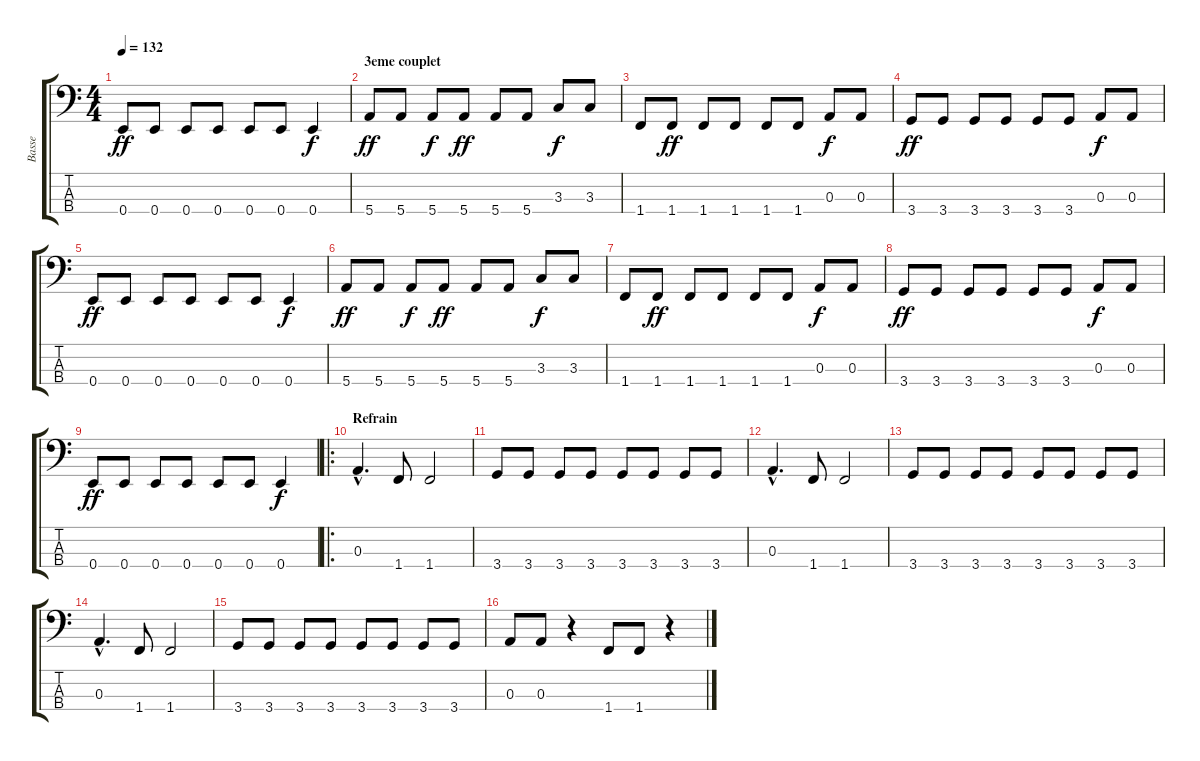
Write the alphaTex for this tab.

\track ("Basse" "Basse") {instrument electricbassfinger}
\staff {score tabs}
\tuning (G2 D2 A1 E1) {hide}
\ts (4 4)
\tempo 132
\clef f4
\ks c
0.4.8{dy ff} 0.4.8 0.4.8 0.4.8 0.4.8 0.4.8 0.4.4{dy f} |
\section ("" "3eme couplet")
5.4.8{dy ff} 5.4.8 5.4.8{dy f} 5.4.8{dy ff} 5.4.8 5.4.8 3.3.8{dy f} 3.3.8 |
1.4.8 1.4.8{dy ff} 1.4.8 1.4.8 1.4.8 1.4.8 0.3.8{dy f} 0.3.8 |
3.4.8{dy ff} 3.4.8 3.4.8 3.4.8 3.4.8 3.4.8 0.3.8{dy f} 0.3.8 |
0.4.8{dy ff} 0.4.8 0.4.8 0.4.8 0.4.8 0.4.8 0.4.4{dy f} |
5.4.8{dy ff} 5.4.8 5.4.8{dy f} 5.4.8{dy ff} 5.4.8 5.4.8 3.3.8{dy f} 3.3.8 |
1.4.8 1.4.8{dy ff} 1.4.8 1.4.8 1.4.8 1.4.8 0.3.8{dy f} 0.3.8 |
3.4.8{dy ff} 3.4.8 3.4.8 3.4.8 3.4.8 3.4.8 0.3.8{dy f} 0.3.8 |
0.4.8{dy ff} 0.4.8 0.4.8 0.4.8 0.4.8 0.4.8 0.4.4{dy f} |
\ro
\section ("" "Refrain")
0.3{hac}.4{d} 1.4.8 1.4.2 |
3.4.8 3.4.8 3.4.8 3.4.8 3.4.8 3.4.8 3.4.8 3.4.8 |
0.3{hac}.4{d} 1.4.8 1.4.2 |
3.4.8 3.4.8 3.4.8 3.4.8 3.4.8 3.4.8 3.4.8 3.4.8 |
0.3{hac}.4{d} 1.4.8 1.4.2 |
3.4.8 3.4.8 3.4.8 3.4.8 3.4.8 3.4.8 3.4.8 3.4.8 |
0.3.8 0.3.8 r.4 1.4.8 1.4.8 r.4
